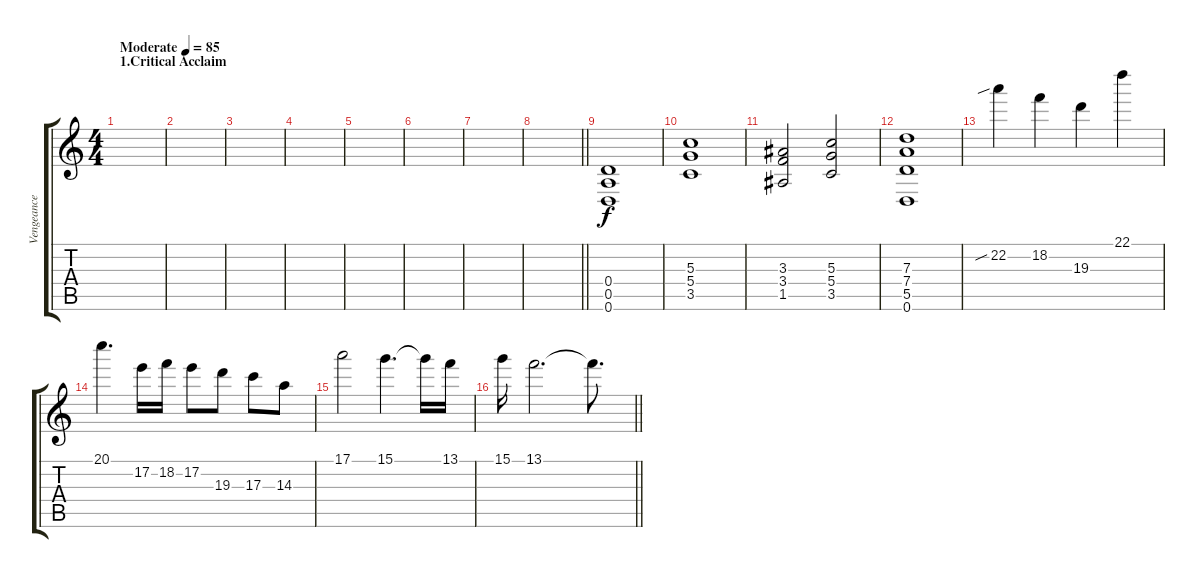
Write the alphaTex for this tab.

\track ("Vengeance" "Vengeance") {instrument distortionguitar}
\staff {score tabs}
\tuning (E4 B3 G3 D3 A2 D2) {hide}
\ts (4 4)
\section ("" "1.Critical Acclaim")
\tempo (85 "Moderate")
\clef g2
\ks c
|
|
|
|
|
|
|
\barLineRight lightlight
|
(0.4 0.5 0.6).1 |
(5.3 5.4 3.5).1 |
(3.3 3.4 1.5).2 (5.3 5.4 3.5).2 |
(7.3 7.4 5.5 0.6).1 |
22.2{sib}.4 18.2.4 19.3.4 22.1.4 |
20.1.4{d} 17.2.16 18.2.16 17.2.8 19.3.8 17.3.8 14.3.8 |
17.1.2 15.1.4{d} 15.1{t}.16 13.1.16 |
\barLineRight lightlight
15.1.16 13.1.2{d} 13.1{t}.8{d}
